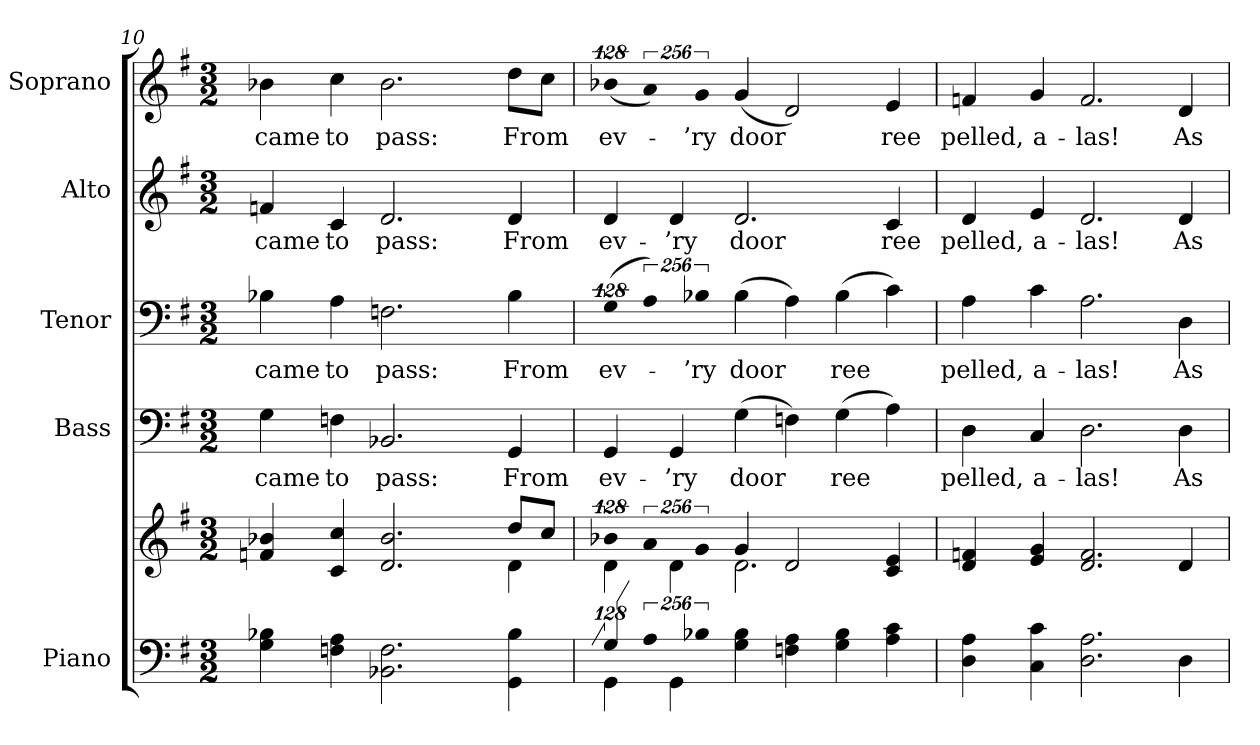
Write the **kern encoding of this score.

**kern	**kern	**kern	**text	**kern	**text	**kern	**text	**kern	**text
*part5	*part5	*part4	*part4	*part3	*part3	*part2	*part2	*part1	*part1
*staff6	*staff5	*staff4	*staff4	*staff3	*staff3	*staff2	*staff2	*staff1	*staff1
*I"Piano	*	*I"Bass	*	*I"Tenor	*	*I"Alto	*	*I"Soprano	*
*I'Pno.	*	*I'B.	*	*I'T.	*	*I'A.	*	*I'S.	*
*clefF4	*clefG2	*clefF4	*	*clefF4	*	*clefG2	*	*clefG2	*
*k[f#]	*k[f#]	*k[f#]	*	*k[f#]	*	*k[f#]	*	*k[f#]	*
*G:	*G:	*G:	*	*G:	*	*G:	*	*G:	*
*M3/2	*M3/2	*M3/2	*	*M3/2	*	*M3/2	*	*M3/2	*
=10	=10	=10	=10	=10	=10	=10	=10	=10	=10
*	*^	*	*	*	*	*	*	*	*
!	!	!	!	!LO:LY:b:color=#000000	!	!	!	!	!	!
!	!	!	!	!	!	!LO:LY:b:color=#000000	!	!	!	!
!	!	!	!	!	!	!	!	!LO:LY:b:color=#000000	!	!
!	!	!	!	!	!	!	!	!	!	!LO:LY:b:color=#000000
4Gi\ 4B-Xi	4fni/ 4b-Xi	1ryy	4Gi\	came	4B-Xi\	came	4fni/	came	4b-Xi\	came
!	!	!	!	!LO:LY:b:color=#000000	!	!	!	!	!	!
!	!	!	!	!	!	!LO:LY:b:color=#000000	!	!	!	!
!	!	!	!	!	!	!	!	!LO:LY:b:color=#000000	!	!
!	!	!	!	!	!	!	!	!	!	!LO:LY:b:color=#000000
4Fni\ 4Ai	4ci/ 4cci	.	4Fni\	to	4Ai\	to	4ci/	to	4cci\	to
!	!	!	!	!LO:LY:b:color=#000000	!	!	!	!	!	!
!	!	!	!	!	!	!LO:LY:b:color=#000000	!	!	!	!
!	!	!	!	!	!	!	!	!LO:LY:b:color=#000000	!	!
!	!	!	!	!	!	!	!	!	!	!LO:LY:b:color=#000000
2.BB-Xi\ 2.Fi	2.di/ 2.b-i	.	2.BB-Xi/	pass:	2.Fni\	pass:	2.di/	pass:	2.b-i\	pass:
.	.	4ryy	.	.	.	.	.	.	.	.
!	!	!	!	!LO:LY:b:color=#000000	!	!	!	!	!	!
!	!	!	!	!	!	!LO:LY:b:color=#000000	!	!	!	!
!	!	!	!	!	!	!	!	!LO:LY:b:color=#000000	!	!
!	!	!	!	!	!	!	!	!	!	!LO:LY:b:color=#000000
4GGi\ 4B-i	8ddi/L	4di\	4GGi/	From	4B-i\	From	4di/	From	8ddi\L	From
.	8cci/J	.	.	.	.	.	.	.	8cci\J	.
!!LO:PB:g=z
=11	=11	=11	=11	=11	=11	=11	=11	=11	=11	=11
!LO:N:vis=4	!LO:N:vis=4	!	!	!	!	!	!	!	!	!
*^	*	*	*	*	*	*	*	*	*	*
!	!	!	!	!	!LO:LY:b:color=#000000	!LO:N:vis=4	!	!	!	!	!
!	!	!	!	!	!	!	!LO:LY:b:color=#000000	!	!	!	!
!	!	!	!	!	!	!	!	!	!LO:LY:b:color=#000000	!LO:N:vis=4	!
!	!	!	!	!	!	!	!	!	!	!	!LO:LY:b:color=#000000
512%85Gi/	4GGi\	512%85b-Xi/	4di\	4GGi/	ev-	(512%85Gi\	ev-	4di/	ev-	(512%85b-Xi/	ev-
!LO:N:vis=4	!	!LO:N:vis=4	!	!	!	!LO:N:vis=4	!	!	!	!LO:N:vis=4	!
1024%171Ai/	.	1024%171ai/	.	.	.	1024%171Ai\)	.	.	.	1024%171ai/)	.
!	!	!	!	!	!LO:LY:b:color=#000000	!	!	!	!	!	!
!	!	!	!	!	!	!	!	!	!LO:LY:b:color=#000000	!	!
.	4GGi\	.	4di\	4GGi/	-’ry	.	.	4di/	-’ry	.	.
!LO:N:vis=4	!	!LO:N:vis=4	!	!	!	!LO:N:vis=4	!	!	!	!	!
!	!	!	!	!	!	!	!LO:LY:b:color=#000000	!	!	!LO:N:vis=4	!
!	!	!	!	!	!	!	!	!	!	!	!LO:LY:b:color=#000000
1024%171B-Xi/	.	1024%171gi/	.	.	.	1024%171B-Xi\	-’ry	.	.	1024%171gi/	-’ry
!	!	!	!	!	!LO:LY:b:color=#000000	!	!	!	!	!	!
!	!	!	!	!	!	!	!LO:LY:b:color=#000000	!	!	!	!
!	!	!	!	!	!	!	!	!	!LO:LY:b:color=#000000	!	!
!	!	!	!	!	!	!	!	!	!	!	!LO:LY:b:color=#000000
4Gi\ 4B-i	2ryy	4gi/	2.di\	(4Gi\	door	(4B-i\	door	2.di/	door	(4gi/	door
4Fni\ 4Ai	.	2di/	.	4Fni\)	.	4Ai\)	.	.	.	2di/)	.
!	!	!	!	!	!LO:LY:b:color=#000000	!	!	!	!	!	!
!	!	!	!	!	!	!	!LO:LY:b:color=#000000	!	!	!	!
4Gi\ 4B-i	2ryy	.	.	(4Gi\	ree	(4B-i\	ree	.	.	.	.
!	!	!	!	!	!	!	!	!	!LO:LY:b:color=#000000	!	!
!	!	!	!	!	!	!	!	!	!	!	!LO:LY:b:color=#000000
4Ai\ 4ci	.	4ci/ 4ei	4ryy	4Ai\)	.	4ci\)	.	4ci/	ree	4ei/	ree
*v	*v	*	*	*	*	*	*	*	*	*	*
*	*v	*v	*	*	*	*	*	*	*	*
=12	=12	=12	=12	=12	=12	=12	=12	=12	=12
*	*^	*	*	*	*	*	*	*	*
!	!	!	!	!LO:LY:b:color=#000000	!	!	!	!	!	!
*	*v	*v	*	*	*	*	*	*	*	*
*	*^	*	*	*	*	*	*	*	*
!	!	!	!	!	!	!LO:LY:b:color=#000000	!	!	!	!
*	*v	*v	*	*	*	*	*	*	*	*
*	*^	*	*	*	*	*	*	*	*
!	!	!	!	!	!	!	!	!LO:LY:b:color=#000000	!	!
*	*v	*v	*	*	*	*	*	*	*	*
*	*^	*	*	*	*	*	*	*	*
!	!	!	!	!	!	!	!	!	!	!LO:LY:b:color=#000000
*	*v	*v	*	*	*	*	*	*	*	*
4Di\ 4Ai	4di/ 4fni	4Di\	pelled,	4Ai\	pelled,	4di/	pelled,	4fni/	pelled,
!	!	!	!LO:LY:b:color=#000000	!	!	!	!	!	!
!	!	!	!	!	!LO:LY:b:color=#000000	!	!	!	!
!	!	!	!	!	!	!	!LO:LY:b:color=#000000	!	!
!	!	!	!	!	!	!	!	!	!LO:LY:b:color=#000000
4Ci\ 4ci	4ei/ 4gi	4Ci/	a-	4ci\	a-	4ei/	a-	4gi/	a-
!	!	!	!LO:LY:b:color=#000000	!	!	!	!	!	!
!	!	!	!	!	!LO:LY:b:color=#000000	!	!	!	!
!	!	!	!	!	!	!	!LO:LY:b:color=#000000	!	!
!	!	!	!	!	!	!	!	!	!LO:LY:b:color=#000000
2.Di\ 2.Ai	2.di/ 2.fi	2.Di\	-las!	2.Ai\	-las!	2.di/	-las!	2.fi/	-las!
!	!	!	!LO:LY:b:color=#000000	!	!	!	!	!	!
!	!	!	!	!	!LO:LY:b:color=#000000	!	!	!	!
!	!	!	!	!	!	!	!LO:LY:b:color=#000000	!	!
!	!	!	!	!	!	!	!	!	!LO:LY:b:color=#000000
4Di\	4di/	4Di\	As	4Di\	As	4di/	As	4di/	As
=	=	=	=	=	=	=	=	=	=
*-	*-	*-	*-	*-	*-	*-	*-	*-	*-
